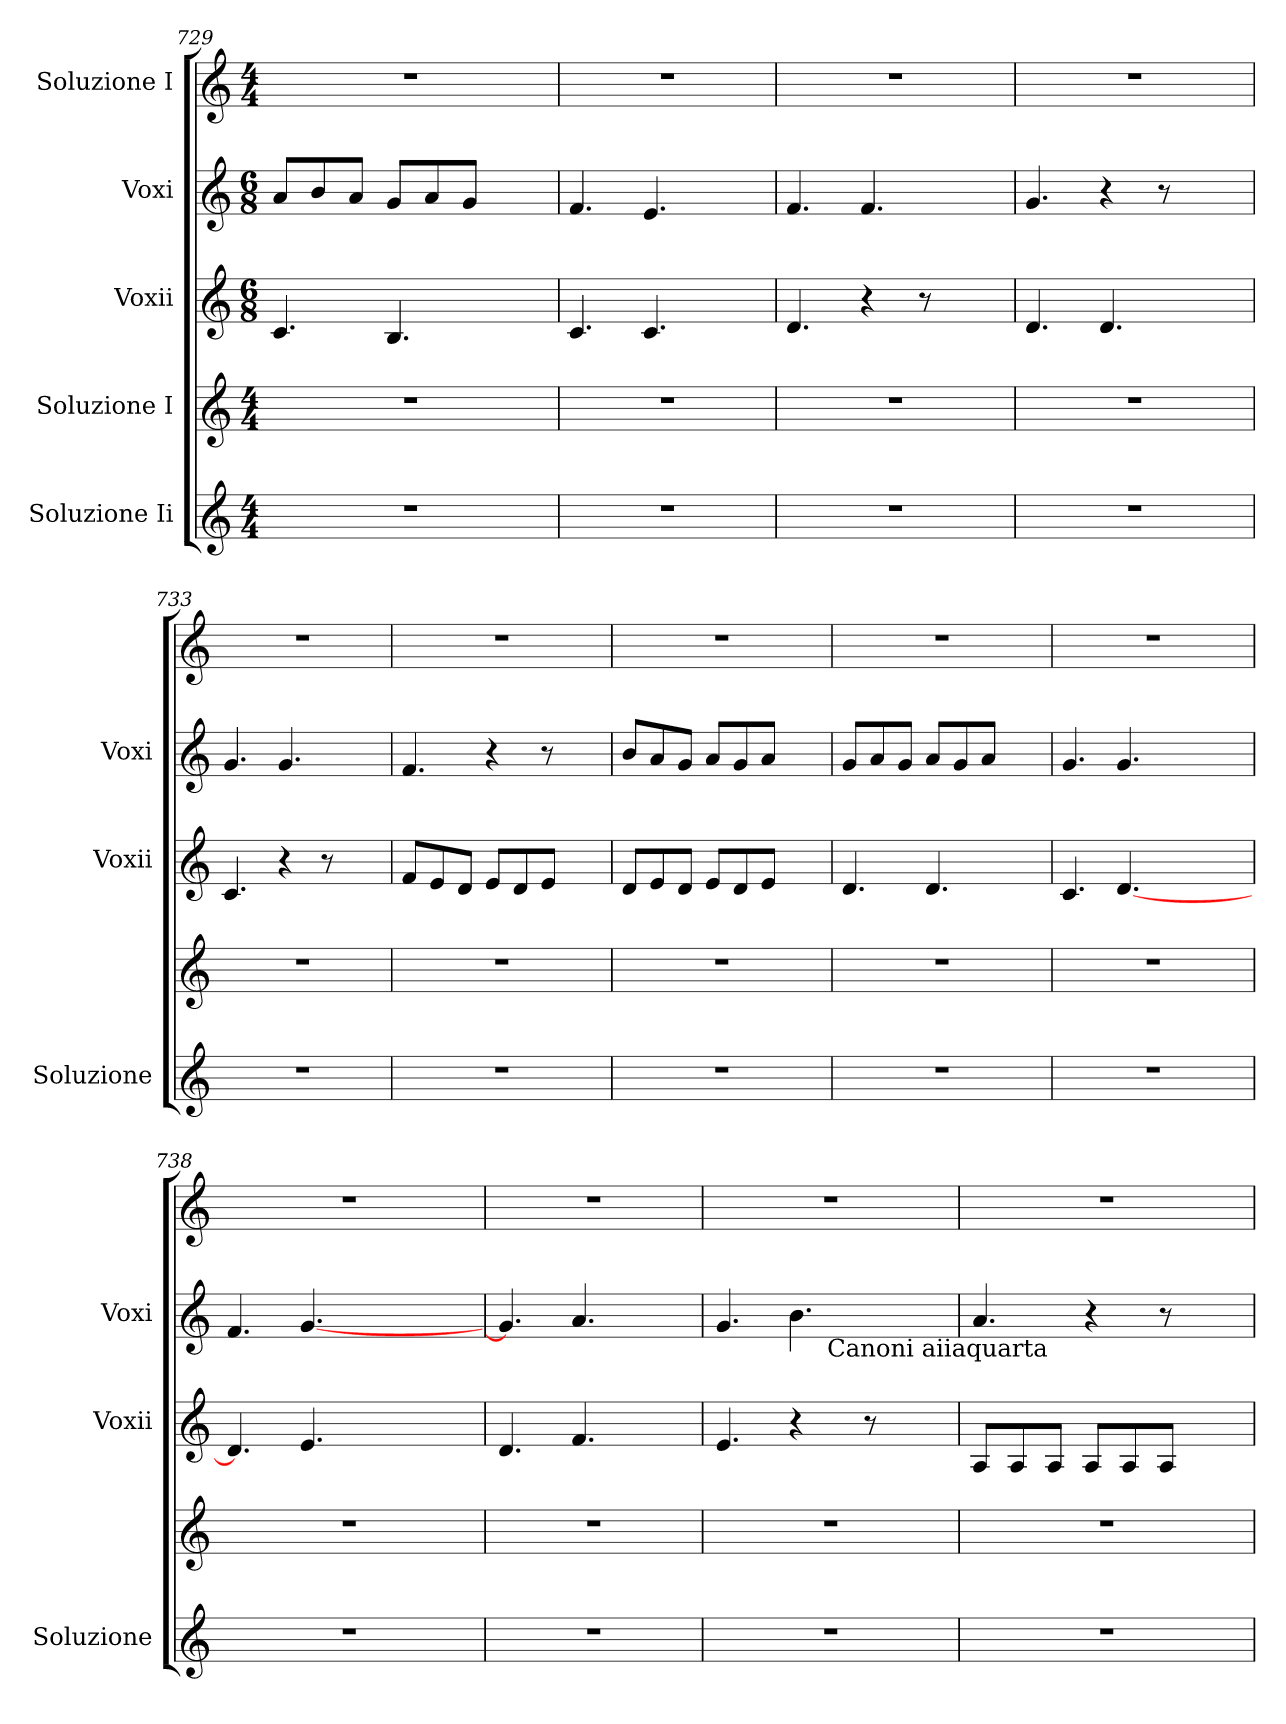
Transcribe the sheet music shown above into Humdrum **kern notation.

**kern	**kern	**kern	**kern	**kern
*part5	*part4	*part3	*part2	*part1
*staff5	*staff4	*staff3	*staff2	*staff1
*I"Soluzione Ii	*I"Soluzione I	*I"Voxii	*I"Voxi	*I"Soluzione I
*I'Soluzione	*	*I'Voxii	*I'Voxi	*
!!LO:LB:g=z
*clefG2	*clefG2	*clefG2	*clefG2	*clefG2
*k[]	*k[]	*k[]	*k[]	*k[]
*C:	*C:	*C:	*C:	*C:
*M4/4	*M4/4	*M6/8	*M6/8	*M4/4
=729	=729	=729	=729	=729
1r	1r	4.c/	8a/L	1r
.	.	.	8b/	.
.	.	.	8a/J	.
.	.	4.B/	8g/L	.
.	.	.	8a/	.
.	.	.	8g/J	.
.	.	4ryy	4ryy	.
=730	=730	=730	=730	=730
1r	1r	4.c/	4.f/	1r
.	.	4.c/	4.e/	.
.	.	4ryy	4ryy	.
=731	=731	=731	=731	=731
1r	1r	4.d/	4.f/	1r
.	.	4r	4.f/	.
.	.	8r	.	.
.	.	4ryy	4ryy	.
=732	=732	=732	=732	=732
1r	1r	4.d/	4.g/	1r
.	.	4.d/	4r	.
.	.	.	8r	.
.	.	4ryy	4ryy	.
=733	=733	=733	=733	=733
1r	1r	4.c/	4.g/	1r
.	.	4r	4.g/	.
.	.	8r	.	.
.	.	4ryy	4ryy	.
=734	=734	=734	=734	=734
1r	1r	8f/L	4.f/	1r
.	.	8e/	.	.
.	.	8d/J	.	.
.	.	8e/L	4r	.
.	.	8d/	.	.
.	.	8e/J	8r	.
.	.	4ryy	4ryy	.
!!LO:LB:g=z
=735	=735	=735	=735	=735
1r	1r	8d/L	8b/L	1r
.	.	8e/	8a/	.
.	.	8d/J	8g/J	.
.	.	8e/L	8a/L	.
.	.	8d/	8g/	.
.	.	8e/J	8a/J	.
.	.	4ryy	4ryy	.
=736	=736	=736	=736	=736
1r	1r	4.d/	8g/L	1r
.	.	.	8a/	.
.	.	.	8g/J	.
.	.	4.d/	8a/L	.
.	.	.	8g/	.
.	.	.	8a/J	.
.	.	4ryy	4ryy	.
=737	=737	=737	=737	=737
1r	1r	4.c/	4.g/	1r
.	.	[<4.d/	4.g/	.
.	.	4ryy	4ryy	.
=738	=738	=738	=738	=738
1r	1r	4.d/]	4.f/	1r
.	.	4.e/	[<4.g/	.
.	.	4ryy	4ryy	.
=739	=739	=739	=739	=739
1r	1r	4.d/	4.g/]	1r
.	.	4.f/	4.a/	.
.	.	4ryy	4ryy	.
!!LO:PB:g=z
=740	=740	=740	=740	=740
*	*	*	*^	*
1r	1r	4.e/	4.g/	2ryy	1r
.	.	4r	4.b\	.	.
!	!	!	!	!LO:TX:b:t=Canoni aiiaquarta	!
.	.	.	.	2ryy	.
.	.	8r	.	.	.
.	.	4ryy	4ryy	.	.
*	*	*	*v	*v	*
=741	=741	=741	=741	=741
1r	1r	8A/L	4.a/	1r
.	.	8A/	.	.
.	.	8A/J	.	.
.	.	8A/L	4r	.
.	.	8A/	.	.
.	.	8A/J	8r	.
.	.	4ryy	4ryy	.
=	=	=	=	=
*-	*-	*-	*-	*-
